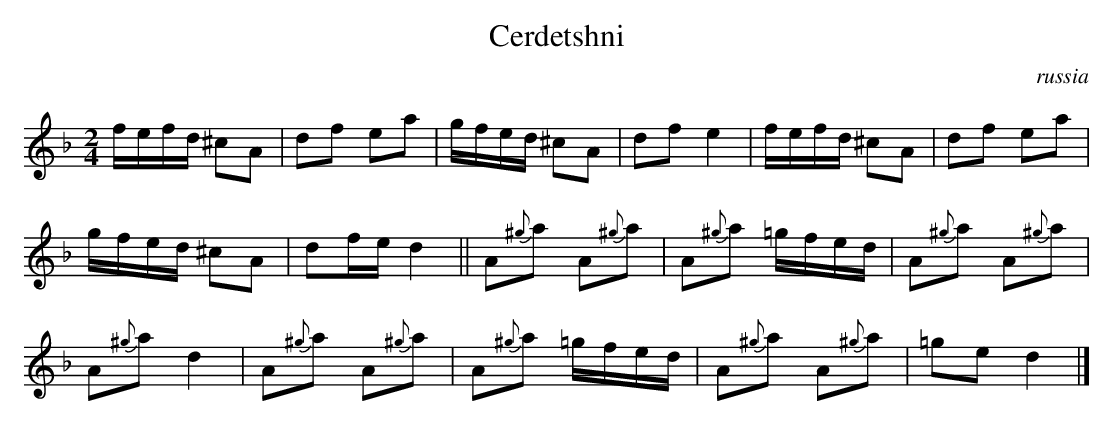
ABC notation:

X:1
T:Cerdetshni
O:russia
M:2/4
L:1/8
K:Dm
f/e/f/d/ ^cA|df ea|g/f/e/d/ ^cA|df e2|f/e/f/d/ ^cA|df ea|
g/f/e/d/ ^cA|df/e/ d2||A{^g}a A{^g}a|A{^g}a =g/f/e/d/|A{^g}a A{^g}a|
A{^g}a d2|A{^g}a A{^g}a|A{^g}a =g/f/e/d/|A{^g}a A{^g}a|=ge d2|]
